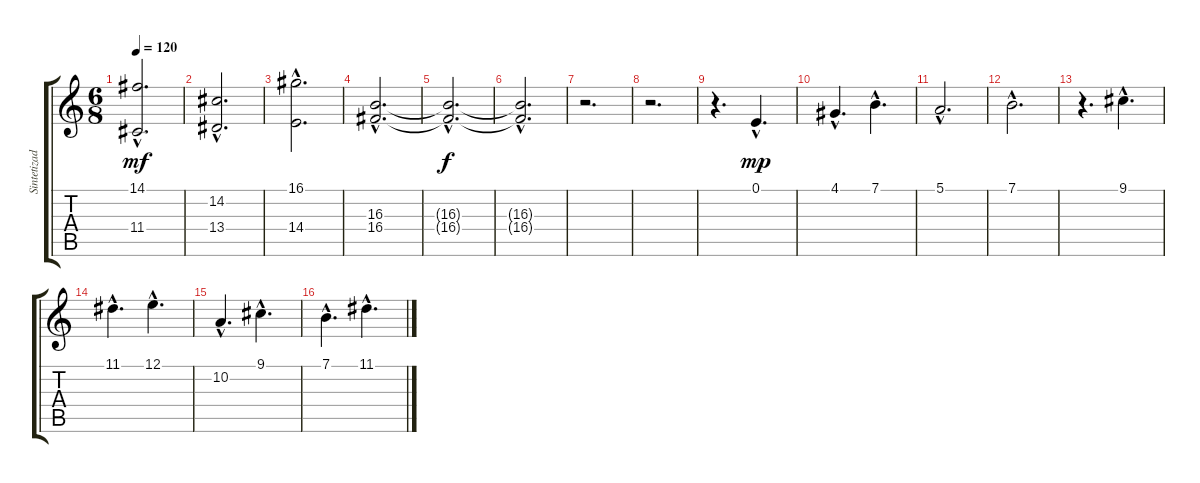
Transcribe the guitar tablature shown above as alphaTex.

\track ("Sintetizador" "Sintetizad") {instrument stringensemble1}
\staff {score tabs}
\tuning (E4 B3 G3 D3 A2 E2) {hide}
\ts (6 8)
\tempo 120
\clef g2
\ks c
(14.1{hac} 11.4{hac}).2{d dy mf} |
(14.2{hac} 13.4{hac}).2{d} |
(16.1{hac} 14.4{hac}).2{d} |
(16.3{hac} 16.4{hac}).2{d} |
(16.3{hac t} 16.4{hac t}).2{d dy f} |
(16.3{hac t} 16.4{hac t}).2{d} |
r.2{d} |
r.2{d} |
r.4{d} 0.1{hac}.4{d dy mp} |
4.1{hac}.4{d} 7.1{hac}.4{d} |
5.1{hac}.2{d} |
7.1{hac}.2{d} |
r.4{d} 9.1{hac}.4{d} |
11.1{hac}.4{d} 12.1{hac}.4{d} |
10.2{hac}.4{d} 9.1{hac}.4{d} |
7.1{hac}.4{d} 11.1{hac}.4{d}
